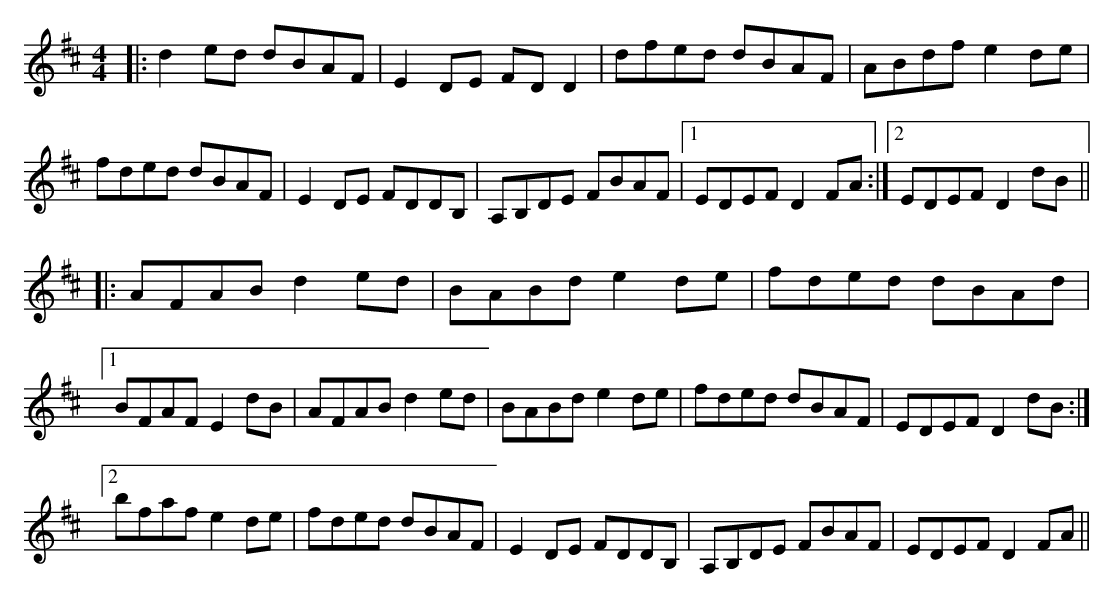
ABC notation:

X:1
M:4/4
K:D
|:d2ed dBAF|E2DE FDD2|dfed dBAF|ABdf e2de|
fded dBAF|E2DE FDDB,|A,B,DE FBAF|1 EDEF D2FA:|2 EDEF D2dB||
|:AFAB d2ed|BABd e2de|fded dBAd|
[1 BFAF E2dB|AFAB d2ed|BABd e2de|fded dBAF|EDEF D2dB:|
[2 bfaf e2de|fded dBAF|E2DE FDDB,|A,B,DE FBAF|EDEF D2FA||
